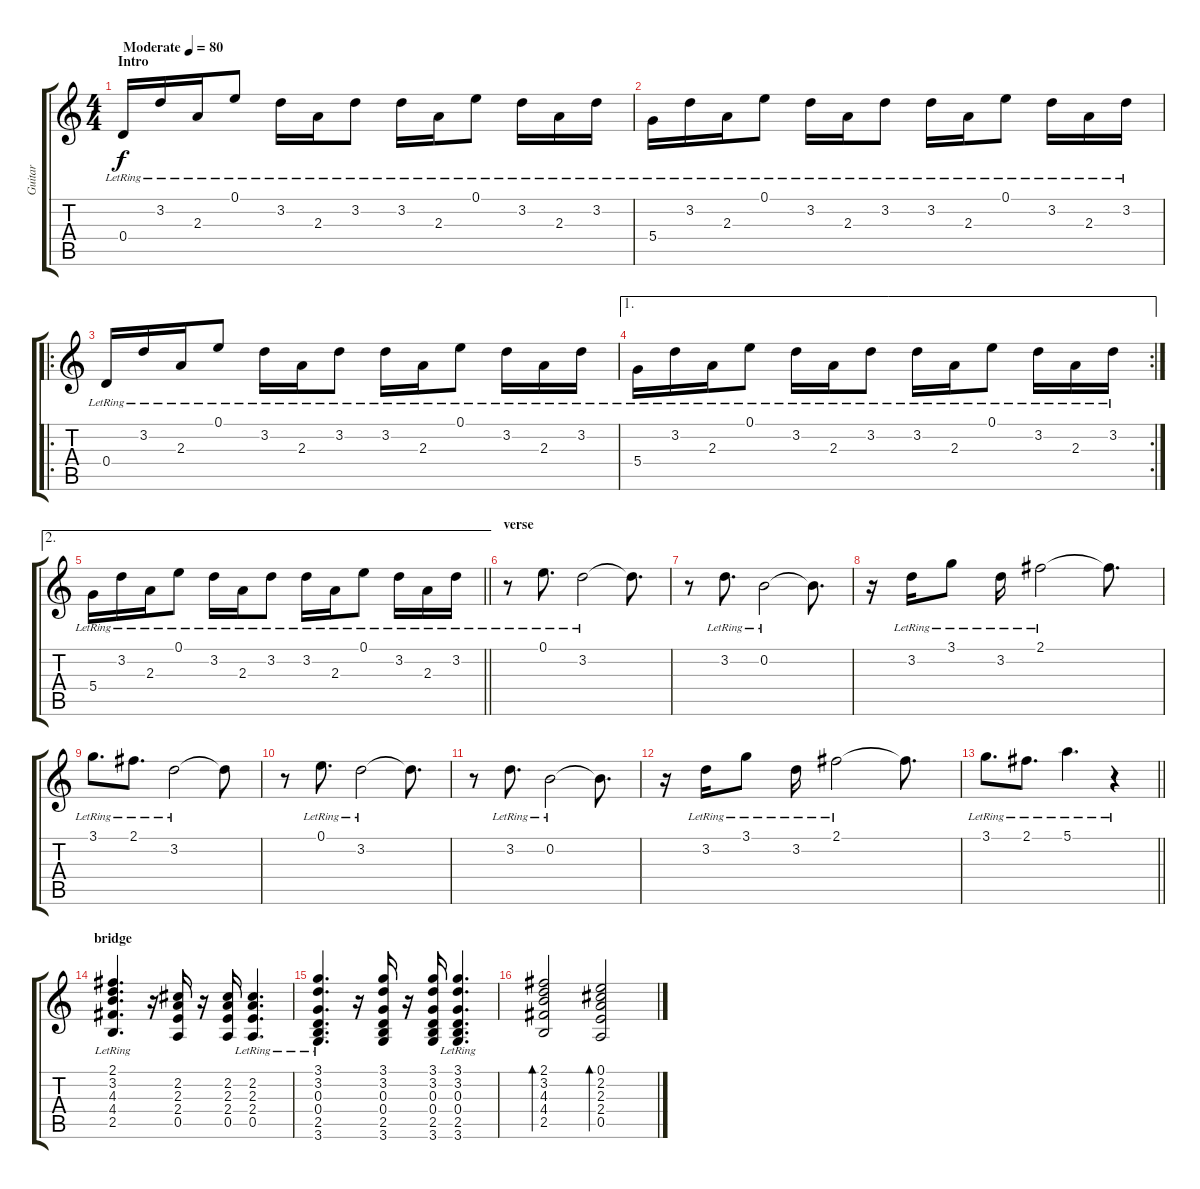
\track ("Guitar" "Guitar") {instrument electricguitarclean}
\staff {score tabs}
\tuning (E4 B3 G3 D3 A2 E2) {hide}
\ts (4 4)
\section ("" "Intro")
\tempo (80 "Moderate")
\clef g2
\ks c
0.4{lr}.16{dy f instrument electricguitarclean} 3.2{lr}.16 2.3{lr}.16 0.1{lr}.8 3.2{lr}.16 2.3{lr}.16 3.2{lr}.8 3.2{lr}.16 2.3{lr}.16 0.1{lr}.8 3.2{lr}.16 2.3{lr}.16 3.2{lr}.16 |
5.4{lr}.16 3.2{lr}.16 2.3{lr}.16 0.1{lr}.8 3.2{lr}.16 2.3{lr}.16 3.2{lr}.8 3.2{lr}.16 2.3{lr}.16 0.1{lr}.8 3.2{lr}.16 2.3{lr}.16 3.2{lr}.16 |
\ro
0.4{lr}.16{volume 10} 3.2{lr}.16 2.3{lr}.16 0.1{lr}.8 3.2{lr}.16 2.3{lr}.16 3.2{lr}.8 3.2{lr}.16 2.3{lr}.16 0.1{lr}.8 3.2{lr}.16 2.3{lr}.16 3.2{lr}.16 |
\ae 1
\rc 2
5.4{lr}.16 3.2{lr}.16 2.3{lr}.16 0.1{lr}.8 3.2{lr}.16 2.3{lr}.16 3.2{lr}.8 3.2{lr}.16 2.3{lr}.16 0.1{lr}.8 3.2{lr}.16 2.3{lr}.16 3.2{lr}.16 |
\ae 2
\barLineRight lightlight
5.4{lr}.16 3.2{lr}.16 2.3{lr}.16 0.1{lr}.8 3.2{lr}.16 2.3{lr}.16 3.2{lr}.8 3.2{lr}.16 2.3{lr}.16 0.1{lr}.8 3.2{lr}.16 2.3{lr}.16 3.2{lr}.16 |
\section ("" "verse")
r.8 0.1{lr}.8{d} 3.2{lr}.2 3.2{t}.8{d} |
r.8 3.2{lr}.8{d} 0.2{lr}.2 0.2{t}.8{d} |
r.16 3.2{lr}.16 3.1{lr}.8 3.2{lr}.16 2.1{lr}.2 2.1{t}.8{d} |
3.1{lr}.8{d} 2.1{lr}.8{d} 3.2{lr}.2 3.2{t}.8 |
r.8 0.1{lr}.8{d} 3.2{lr}.2 3.2{t}.8{d} |
r.8 3.2{lr}.8{d} 0.2{lr}.2 0.2{t}.8{d} |
r.16 3.2{lr}.16 3.1{lr}.8 3.2{lr}.16 2.1{lr}.2 2.1{t}.8{d} |
\barLineRight lightlight
3.1{lr}.8{d} 2.1{lr}.8{d} 5.1{lr}.4{d} r.4 |
\section ("" "bridge")
(2.1{lr} 3.2{lr} 4.3{lr} 4.4{lr} 2.5{lr}).4{d} r.16 (2.2 2.3 2.4 0.5).16 r.16 (2.2 2.3 2.4 0.5).16 (2.2{lr} 2.3{lr} 2.4{lr} 0.5).4{d} |
(3.1{lr} 3.2 0.3 0.4 2.5{lr} 3.6{lr}).4{d} r.16 (3.1 3.2 0.3 0.4 2.5 3.6).16 r.16 (3.1 3.2 0.3 0.4 2.5 3.6).16 (3.1{lr} 3.2{lr} 0.3 0.4 2.5{lr} 3.6{lr}).4{d} |
(2.1 3.2 4.3 4.4 2.5).2{bd 60} (0.1 2.2 2.3 2.4 0.5).2{bd 60}
